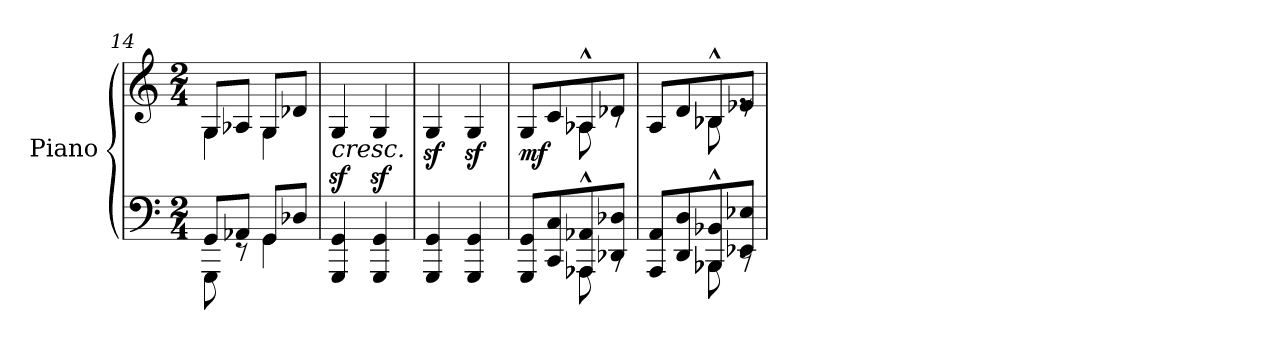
**kern	**kern	**dynam
*part1	*part1	*part1
*staff2	*staff1	*staff1/2
*I"Piano	*	*
*I'Pno.	*	*
*clefF4	*clefG2	*
*k[]	*k[]	*
*M2/4	*M2/4	*
=14	=14	=14
*^	*^	*
8GG/L	8GGG\	8G/L	4G\	.
8AA-X/J	8rEE	8A-X/J	.	.
8GG/L	4GG\	8G/L	4G\	.
8D-X/J	.	8d-X/J	.	.
*v	*v	*	*	*
*	*v	*v	*
!!LO:LB:g=z
=15	=15	=15
!	!LO:TX:b:i:t=cresc.	!
4GGG/ 4GG/	4Gz</	.
4GGG/ 4GG/	4Gz</	.
=16	=16	=16
4GGG/ 4GG/	4Gz</	.
4GGG/ 4GG/	4Gz</	.
=17	=17	=17
*^	*^	*
!	!	!	!	!LO:DY:b
8GGG/ 8GG/L	4ryy	8G/L	4ryy	mf
8CC/ 8C/	.	8c/	.	.
!	!	!	!	!LO:DY:b=2
!	!	!	!	!LO:DY:n=1:b
8AAA-X/^^ 8AA-X/^^	8AAA-\	8A-X^^/	8A-\	sf sf
8DD-X/ 8D-X/J	8rCC	8d-X/J	8rc	.
=18	=18	=18	=18	=18
8AAA/ 8AA/L	4ryy	8A/L	4ryy	.
8DD/ 8D/	.	8d/	.	.
!	!	!	!	!LO:DY:b=2
!	!	!	!	!LO:DY:n=1:b
8BBB-X/^^ 8BB-X/^^	8BBB-\	8B-X^^/	8B-\	sf sf
8EE-X/ 8E-X/J	8rCC	8e-X/J	8re	.
*v	*v	*	*	*
*	*v	*v	*
=	=	=
*-	*-	*-
